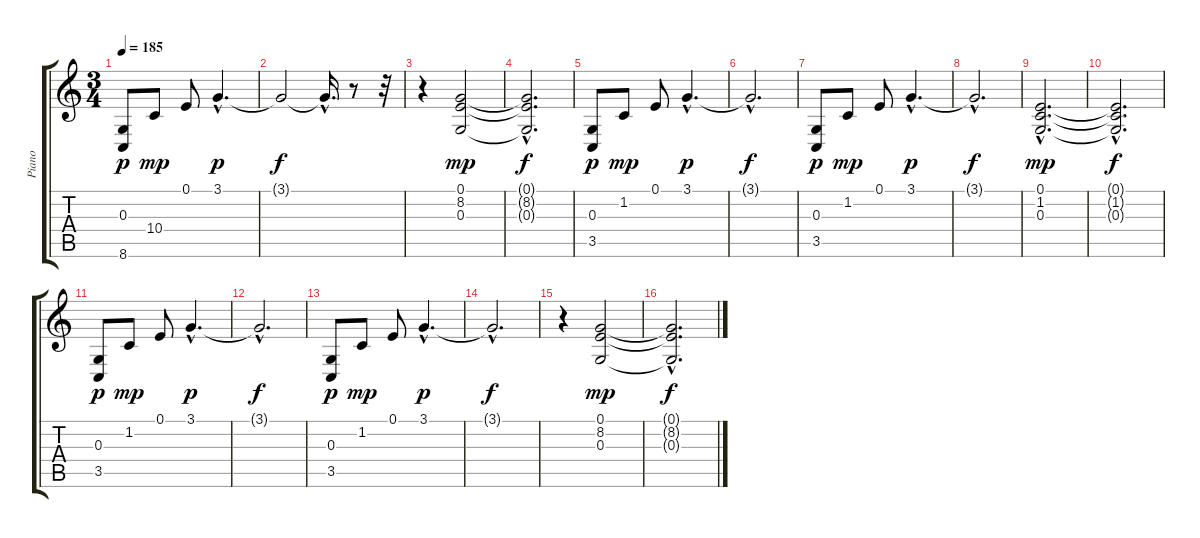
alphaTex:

\track ("Piano " "Piano ") {instrument electricpiano1}
\staff {score tabs}
\tuning (E4 B3 G3 D3 A2 E2) {hide}
\ts (3 4)
\tempo 185
\clef g2
\ks c
(0.3 8.6).8{dy p} 10.4.8{dy mp} 0.1.8 3.1{hac}.4{d dy p} |
3.1{t}.2{dy f} 3.1{hac t}.16{d} r.8 r.32 |
r.4 (0.1 8.2 0.3).2{dy mp} |
(0.1{hac t} 8.2{hac t} 0.3{hac t}).2{d dy f} |
(0.3 3.5).8{dy p} 1.2.8{dy mp} 0.1.8 3.1{hac}.4{d dy p} |
3.1{hac t}.2{d dy f} |
(0.3 3.5).8{dy p} 1.2.8{dy mp} 0.1.8 3.1{hac}.4{d dy p} |
3.1{hac t}.2{d dy f} |
(0.1{hac} 1.2{hac} 0.3{hac}).2{d dy mp} |
(0.1{hac t} 1.2{hac t} 0.3{hac t}).2{d dy f} |
(0.3 3.5).8{dy p} 1.2.8{dy mp} 0.1.8 3.1{hac}.4{d dy p} |
3.1{hac t}.2{d dy f} |
(0.3 3.5).8{dy p} 1.2.8{dy mp} 0.1.8 3.1{hac}.4{d dy p} |
3.1{hac t}.2{d dy f} |
r.4 (0.1 8.2 0.3).2{dy mp} |
(0.1{hac t} 8.2{hac t} 0.3{hac t}).2{d dy f}
